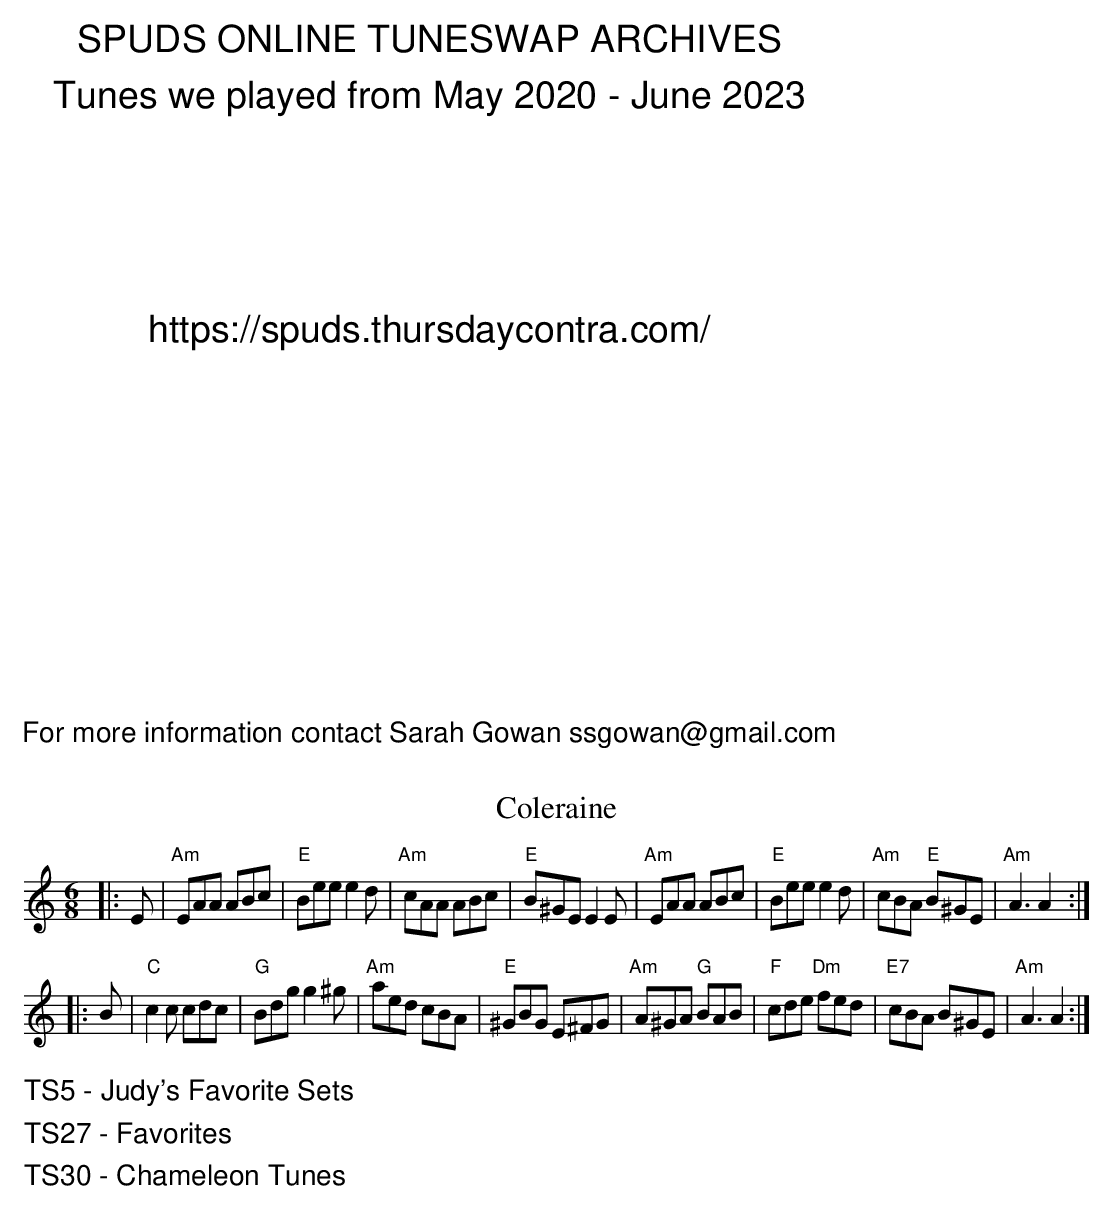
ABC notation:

X:1
T:Coleraine
M:6/8
L:1/8
K:Am
|:E | "Am"EAA ABc | "E"Bee e2d | "Am"cAA ABc | "E"B^GE E2E |\
"Am"EAA ABc | "E"Bee e2d | "Am"cBA "E"B^GE | "Am"A3 A2 :|
|:B | "C"c2c cdc | "G"Bdg g2^g | "Am"aed cBA | "E"^GBG E^FG |\
"Am"A^GA "G"BAB | "F"cde "Dm"fed | "E7"cBA B^GE | "Am"A3 A2 :|
